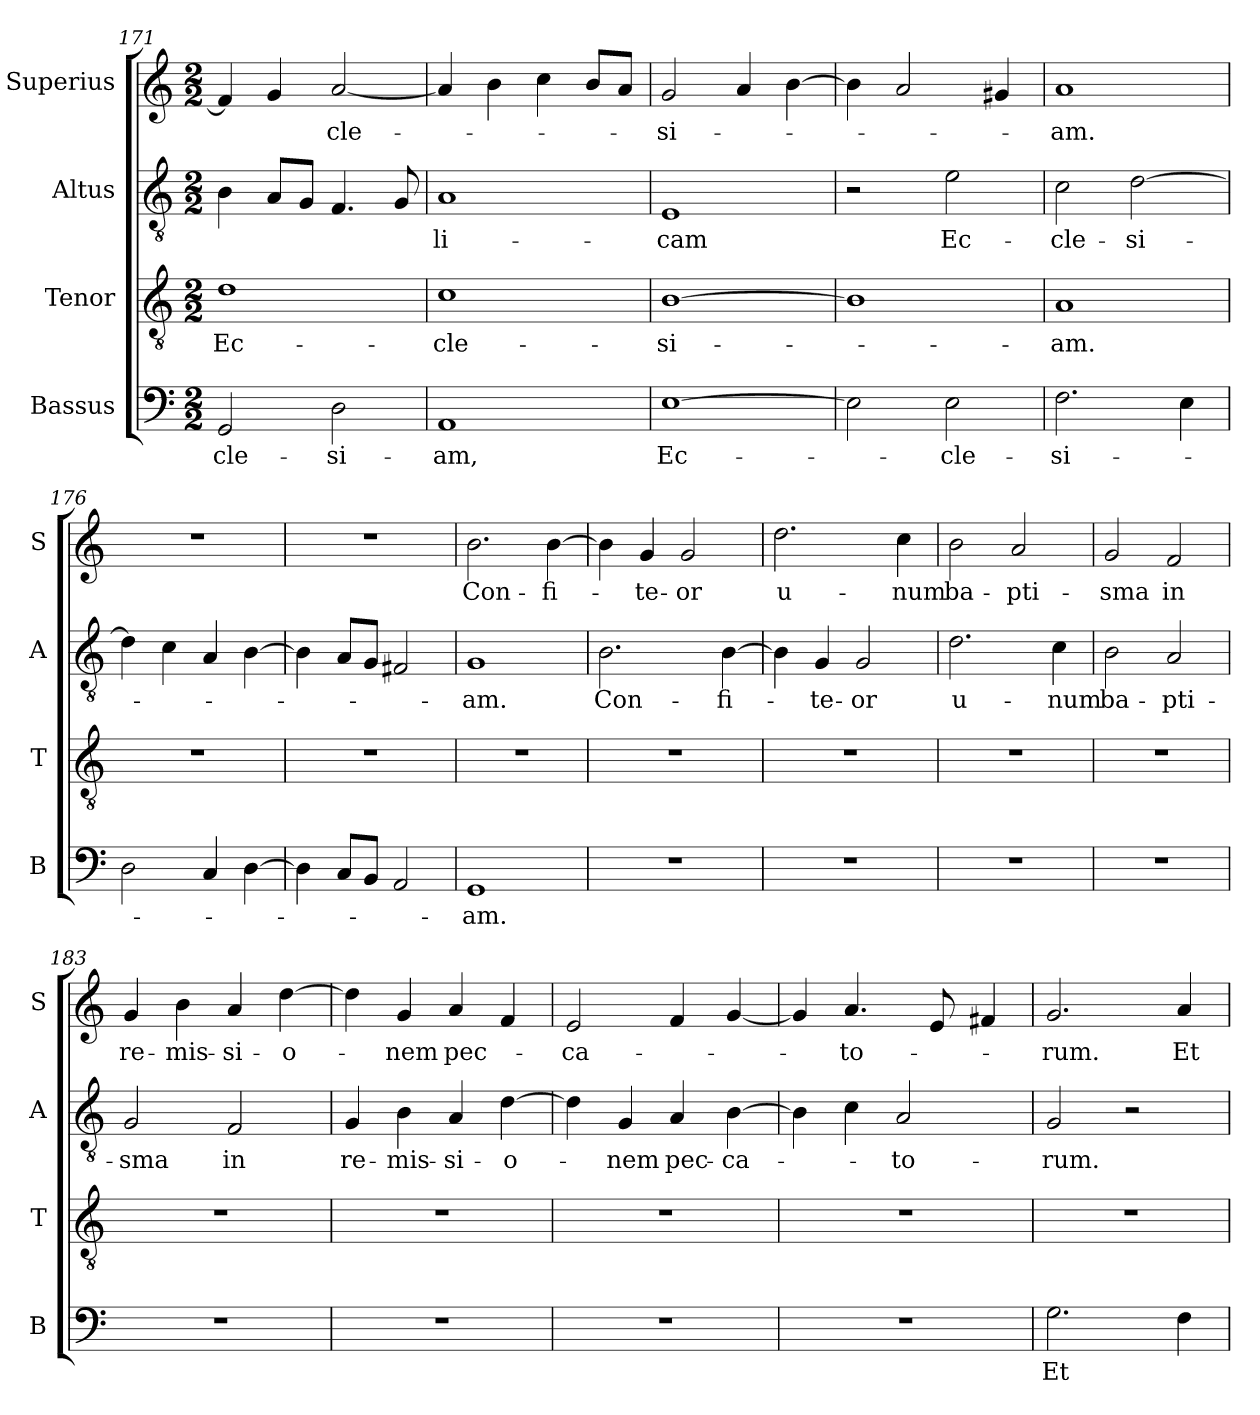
**kern	**text	**kern	**text	**kern	**text	**kern	**text
*part4	*part4	*part3	*part3	*part2	*part2	*part1	*part1
*staff4	*staff4	*staff3	*staff3	*staff2	*staff2	*staff1	*staff1
*I"Bassus	*	*I"Tenor	*	*I"Altus	*	*I"Superius	*
*I'B	*	*I'T	*	*I'A	*	*I'S	*
*clefF4	*	*clefGv2	*	*clefGv2	*	*clefG2	*
*k[]	*	*k[]	*	*k[]	*	*k[]	*
*M2/2	*	*M2/2	*	*M2/2	*	*M2/2	*
=171	=171	=171	=171	=171	=171	=171	=171
!	!LO:LY:i	!	!	!	!	!	!
2GG	-cle-	1d	Ec-	4B	.	4f]	.
.	.	.	.	8AL	.	4g	.
.	.	.	.	8GJ	.	.	.
!	!LO:LY:i	!	!	!	!	!	!
2D	-si-	.	.	4.F	.	[2a	-cle-
.	.	.	.	8G	.	.	.
=172	=172	=172	=172	=172	=172	=172	=172
!	!LO:LY:i	!	!	!	!	!	!
1AA	-am,	1c	-cle-	1A	-li-	4a]	.
.	.	.	.	.	.	4b	.
.	.	.	.	.	.	4cc	.
.	.	.	.	.	.	8bL	.
.	.	.	.	.	.	8aJ	.
=173	=173	=173	=173	=173	=173	=173	=173
!	!LO:LY:i	!	!	!	!	!	!
[1E	Ec-	[1B	-si-	1E	-cam	2g	-si-
.	.	.	.	.	.	4a	.
.	.	.	.	.	.	[4b	.
=174	=174	=174	=174	=174	=174	=174	=174
2E]	.	1B]	.	2r	.	4b]	.
.	.	.	.	.	.	2a	.
!	!LO:LY:i	!	!	!	!	!	!
2E	-cle-	.	.	2e	Ec-	.	.
.	.	.	.	.	.	4g#X	.
=175	=175	=175	=175	=175	=175	=175	=175
!	!LO:LY:i	!	!	!	!	!	!
2.F	-si-	1A	-am.	2c	-cle-	1a	-am.
.	.	.	.	[2d	-si-	.	.
4E	.	.	.	.	.	.	.
=176	=176	=176	=176	=176	=176	=176	=176
2D	.	1r	.	4d]	.	1r	.
.	.	.	.	4c	.	.	.
4C	.	.	.	4A	.	.	.
[4D	.	.	.	[4B	.	.	.
=177	=177	=177	=177	=177	=177	=177	=177
4D]	.	1r	.	4B]	.	1r	.
8CL	.	.	.	8AL	.	.	.
8BBJ	.	.	.	8GJ	.	.	.
2AA	.	.	.	2F#X	.	.	.
=178	=178	=178	=178	=178	=178	=178	=178
!	!LO:LY:i	!	!	!	!	!	!
1GG	-am.	1r	.	1G	-am.	2.b	Con-
.	.	.	.	.	.	[4b	-fi-
=179	=179	=179	=179	=179	=179	=179	=179
1r	.	1r	.	2.B	Con-	4b]	.
.	.	.	.	.	.	4g	-te-
.	.	.	.	.	.	2g	-or
.	.	.	.	[4B	-fi-	.	.
=180	=180	=180	=180	=180	=180	=180	=180
1r	.	1r	.	4B]	.	2.dd	u-
.	.	.	.	4G	-te-	.	.
.	.	.	.	2G	-or	.	.
.	.	.	.	.	.	4cc	-num
=181	=181	=181	=181	=181	=181	=181	=181
1r	.	1r	.	2.d	u-	2b	ba-
.	.	.	.	.	.	2a	-pti-
.	.	.	.	4c	-num	.	.
=182	=182	=182	=182	=182	=182	=182	=182
1r	.	1r	.	2B	ba-	2g	-sma
.	.	.	.	2A	-pti-	2f	in
=183	=183	=183	=183	=183	=183	=183	=183
1r	.	1r	.	2G	-sma	4g	re-
.	.	.	.	.	.	4b	-mis-
.	.	.	.	2F	in	4a	-si-
.	.	.	.	.	.	[4dd	-o-
=184	=184	=184	=184	=184	=184	=184	=184
1r	.	1r	.	4G	re-	4dd]	.
.	.	.	.	4B	-mis-	4g	-nem
.	.	.	.	4A	-si-	4a	pec-
.	.	.	.	[4d	-o-	4f	.
=185	=185	=185	=185	=185	=185	=185	=185
1r	.	1r	.	4d]	.	2e	-ca-
.	.	.	.	4G	-nem	.	.
.	.	.	.	4A	pec-	4f	.
.	.	.	.	[4B	-ca-	[4g	.
=186	=186	=186	=186	=186	=186	=186	=186
1r	.	1r	.	4B]	.	4g]	.
.	.	.	.	4c	.	4.a	-to-
.	.	.	.	2A	-to-	.	.
.	.	.	.	.	.	8e	.
.	.	.	.	.	.	4f#X	.
=187	=187	=187	=187	=187	=187	=187	=187
!	!LO:LY:i	!	!	!	!	!	!
2.G	Et	1r	.	2G	-rum.	2.g	-rum.
.	.	.	.	2r	.	.	.
4F	.	.	.	.	.	4a	Et
=	=	=	=	=	=	=	=
*-	*-	*-	*-	*-	*-	*-	*-
